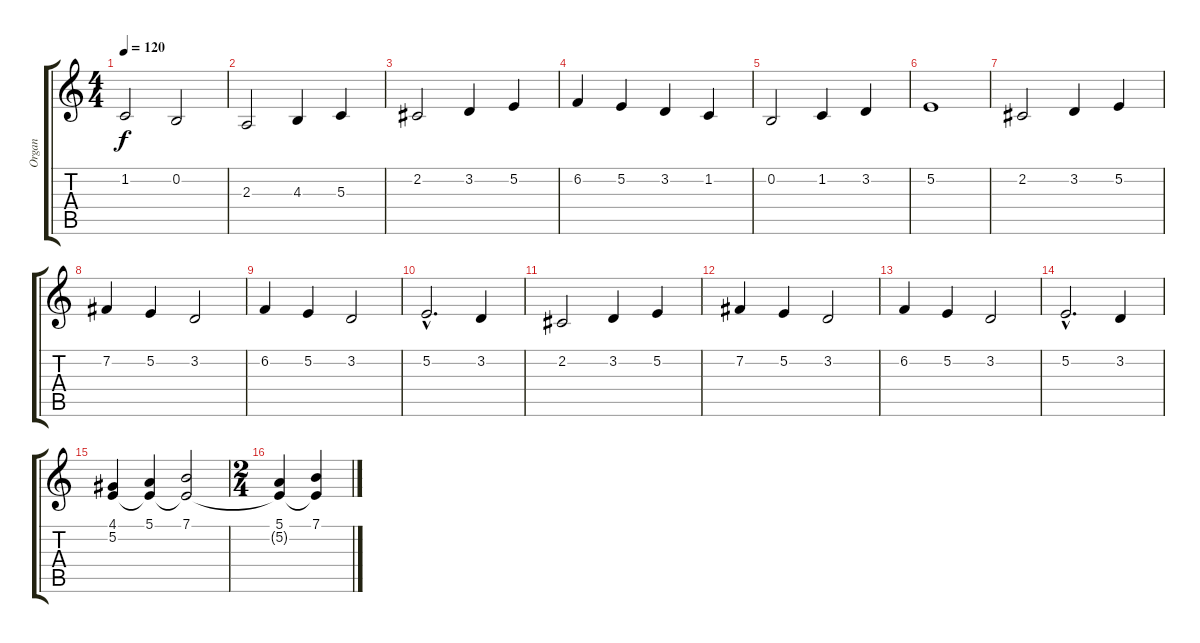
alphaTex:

\track ("Organ" "Organ") {instrument drawbarorgan}
\staff {score tabs}
\tuning (E4 B3 G3 D3 A2 E2) {hide}
\ts (4 4)
\tempo 120
\clef g2
\ks c
1.2.2{dy f volume 10} 0.2.2 |
2.3.2 4.3.4 5.3.4 |
2.2.2 3.2.4 5.2.4 |
6.2.4 5.2.4 3.2.4 1.2.4 |
0.2.2 1.2.4 3.2.4 |
5.2.1 |
2.2.2 3.2.4 5.2.4 |
7.2.4 5.2.4 3.2.2 |
6.2.4 5.2.4 3.2.2 |
5.2{hac}.2{d} 3.2.4 |
2.2.2 3.2.4 5.2.4 |
7.2.4 5.2.4 3.2.2 |
6.2.4 5.2.4 3.2.2 |
5.2{hac}.2{d} 3.2.4 |
(4.1 5.2).4{volume 16} (5.1 5.2{t}).4 (7.1 5.2{t}).2 |
\ts (2 4)
(5.1 5.2{t}).4 (7.1 5.2{t}).4
